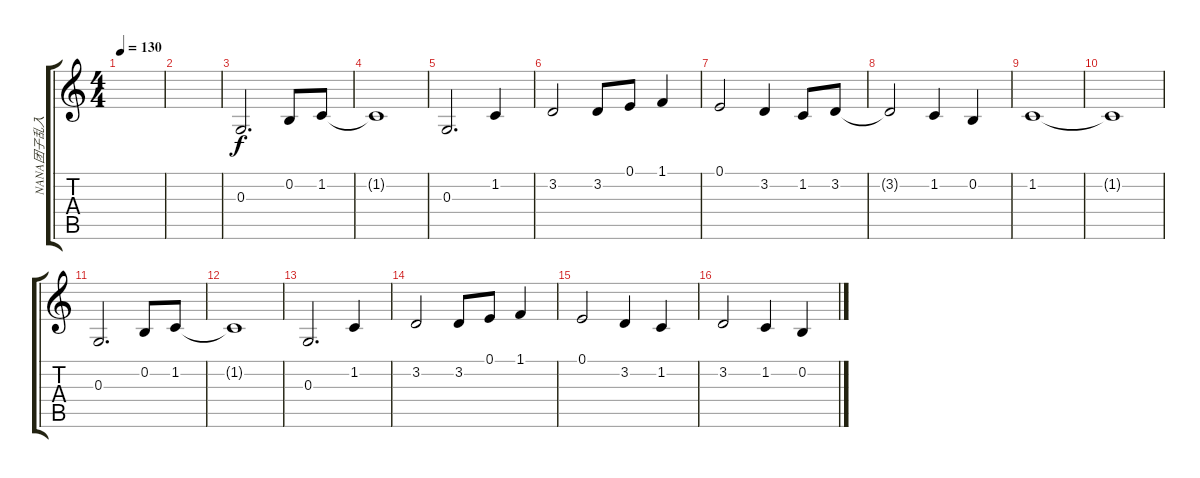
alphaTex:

\track ("NANA团子乱入" "NANA团子乱入") {instrument vibraphone}
\staff {score tabs}
\tuning (E4 B3 G3 D3 A2 E2) {hide}
\ts (4 4)
\tempo 130
\clef g2
\ks c
|
|
0.3.2{d} 0.2.8 1.2.8 |
1.2{t}.1 |
0.3.2{d} 1.2.4 |
3.2.2 3.2.8 0.1.8 1.1.4 |
0.1.2 3.2.4 1.2.8 3.2.8 |
3.2{t}.2 1.2.4 0.2.4 |
1.2.1 |
1.2{t}.1 |
0.3.2{d} 0.2.8 1.2.8 |
1.2{t}.1 |
0.3.2{d} 1.2.4 |
3.2.2 3.2.8 0.1.8 1.1.4 |
0.1.2 3.2.4 1.2.4 |
3.2.2 1.2.4 0.2.4
